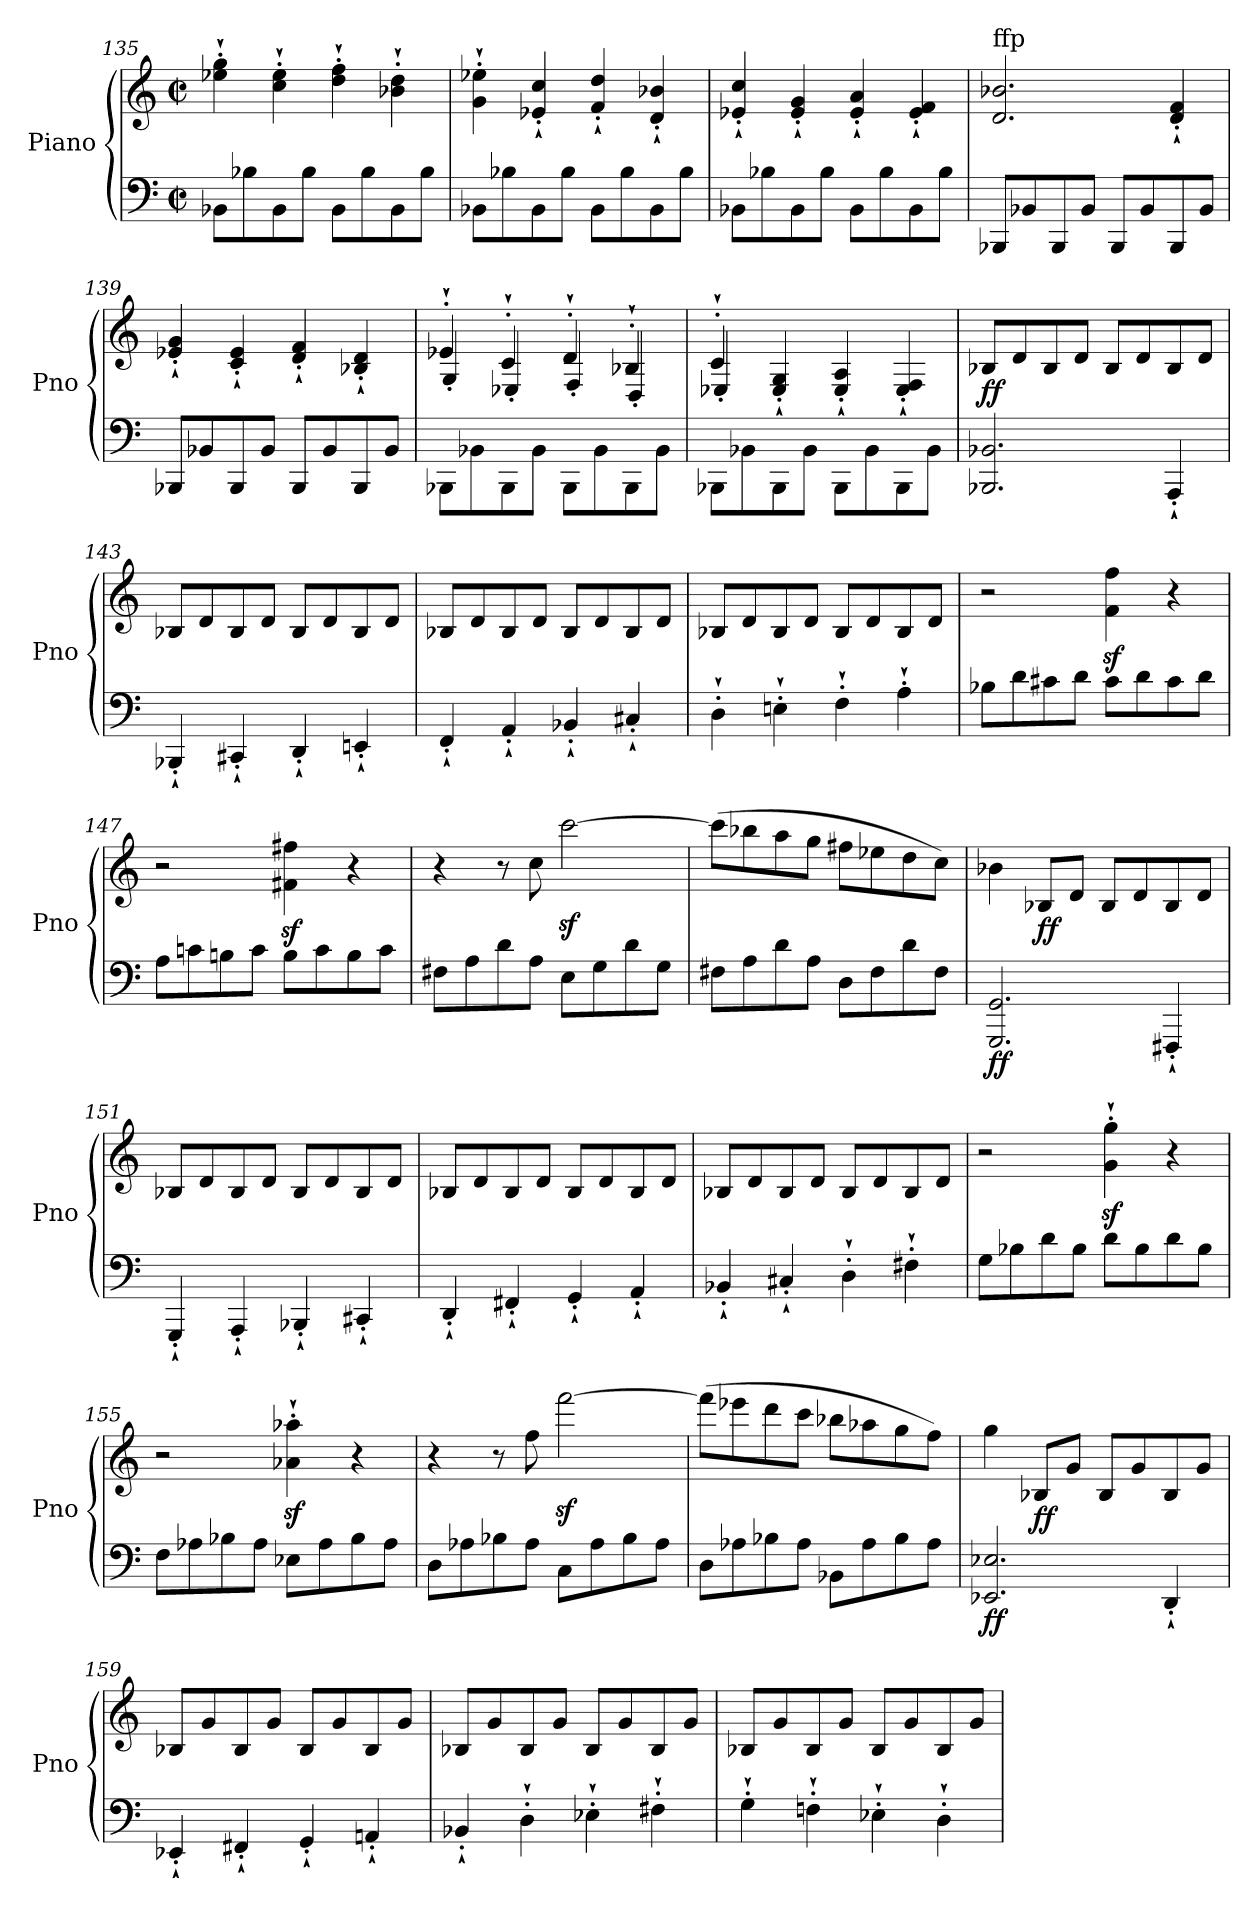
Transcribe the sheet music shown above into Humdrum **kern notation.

**kern	**kern	**dynam
*part1	*part1	*part1
*staff2	*staff1	*staff1/2
*I"Piano	*	*
*I'Pno	*	*
*clefF4	*clefG2	*
*k[]	*k[]	*
*C:	*C:	*
*M2/2	*M2/2	*
*met(c|)	*met(c|)	*
=135	=135	=135
8BB-X\L	4ee-X\'` 4gg\'`	.
8B-X\	.	.
8BB-\	4cc\'` 4ee-\'`	.
8B-\J	.	.
8BB-\L	4dd\'` 4ff\'`	.
8B-\	.	.
8BB-\	4b-X\'` 4dd\'`	.
8B-\J	.	.
=136	=136	=136
8BB-X\L	4g\'` 4ee-X\'`	.
8B-X\	.	.
8BB-\	4e-X/'` 4cc/'`	.
8B-\J	.	.
8BB-\L	4f/'` 4dd/'`	.
8B-\	.	.
8BB-\	4d/'` 4b-X/'`	.
8B-\J	.	.
!!LO:LB:g=z
=137	=137	=137
8BB-X\L	4e-X/'` 4cc/'`	.
8B-X\	.	.
8BB-\	4e-/'` 4g/'`	.
8B-\J	.	.
8BB-\L	4e-/'` 4a/'`	.
8B-\	.	.
8BB-\	4e-/'` 4f/'`	.
8B-\J	.	.
=138	=138	=138
!	!LO:TX:a:t=ffp	!
8BBB-X/L	2.d/ 2.b-X/	.
8BB-X/	.	.
8BBB-/	.	.
8BB-/J	.	.
8BBB-/L	.	.
8BB-/	.	.
8BBB-/	4d/'` 4f/'`	.
8BB-/J	.	.
=139	=139	=139
8BBB-X/L	4e-X/'` 4g/'`	.
8BB-X/	.	.
8BBB-/	4c/'` 4e-/'`	.
8BB-/J	.	.
8BBB-/L	4d/'` 4f/'`	.
8BB-/	.	.
8BBB-/	4B-X/'` 4d/'`	.
8BB-/J	.	.
=140	=140	=140
*	*^	*
8BBB-X\L	4e-X'`/	4G'/	.
8BB-X\	.	.	.
8BBB-\	4c'`/	4E-X'/	.
8BB-\J	.	.	.
8BBB-\L	4d'`/	4F'/	.
8BB-\	.	.	.
8BBB-\	4B-X'`/	4D'/	.
8BB-\J	.	.	.
!!LO:LB:g=z	!!
=141	=141	=141	=141
8BBB-X\L	4c'`/	4E-X'/	.
8BB-X\	.	.	.
8BBB-\	4E-/'` 4G/'`	2.ryy	.
8BB-\J	.	.	.
8BBB-\L	4E-/'` 4A/'`	.	.
8BB-\	.	.	.
8BBB-\	4E-/'` 4F/'`	.	.
8BB-\J	.	.	.
*	*v	*v	*
=142	=142	=142
!	!	!LO:DY:b
2.BBB-X/ 2.BB-X/	8B-X/L	ff
.	8d/	.
.	8B-/	.
.	8d/J	.
.	8B-/L	.
.	8d/	.
4AAA'`/	8B-/	.
.	8d/J	.
=143	=143	=143
4BBB-X'`/	8B-X/L	.
.	8d/	.
4CC#X'`/	8B-/	.
.	8d/J	.
4DD'`/	8B-/L	.
.	8d/	.
4EEn'`/	8B-/	.
.	8d/J	.
=144	=144	=144
4FF'`/	8B-X/L	.
.	8d/	.
4AA'`/	8B-/	.
.	8d/J	.
4BB-X'`/	8B-/L	.
.	8d/	.
4C#X'`/	8B-/	.
.	8d/J	.
!!LO:LB:g=z
=145	=145	=145
4D'`\	8B-X/L	.
.	8d/	.
4En'`\	8B-/	.
.	8d/J	.
4F'`\	8B-/L	.
.	8d/	.
4A'`\	8B-/	.
.	8d/J	.
=146	=146	=146
8B-X\L	2r	.
8d\	.	.
8c#X\	.	.
8d\J	.	.
8c#\L	4f\z< 4ff\z<	.
8d\	.	.
8c#\	4r	.
8d\J	.	.
=147	=147	=147
8A\L	2r	.
8cn\	.	.
8Bn\	.	.
8c\J	.	.
8B\L	4f#X\z< 4ff#X\z<	.
8c\	.	.
8B\	4r	.
8c\J	.	.
=148	=148	=148
8F#X\L	4r	.
8A\	.	.
8d\	8r	.
8A\J	8cc\	.
8E\L	[2cccz<\	.
8G\	.	.
8d\	.	.
8G\J	.	.
!!LO:LB:g=z
=149	=149	=149
8F#X\L	(>8ccc\L]	.
8A\	8bb-X\	.
8d\	8aa\	.
8A\J	8gg\J	.
8D\L	8ff#X\L	.
8F#\	8ee-X\	.
8d\	8dd\	.
8F#\J	8cc\J)	.
=150	=150	=150
!	!	!LO:DY:b=2
2.GGG/ 2.GG/	4b-X\	ff
!	!	!LO:DY:b
.	8B-X/L	ff
.	8d/J	.
.	8B-/L	.
.	8d/	.
4FFF#X'`/	8B-/	.
.	8d/J	.
=151	=151	=151
4GGG'`/	8B-X/L	.
.	8d/	.
4AAA'`/	8B-/	.
.	8d/J	.
4BBB-X'`/	8B-/L	.
.	8d/	.
4CC#X'`/	8B-/	.
.	8d/J	.
=152	=152	=152
4DD'`/	8B-X/L	.
.	8d/	.
4FF#X'`/	8B-/	.
.	8d/J	.
4GG'`/	8B-/L	.
.	8d/	.
4AA'`/	8B-/	.
.	8d/J	.
!!LO:PB:g=z
=153	=153	=153
4BB-X'`/	8B-X/L	.
.	8d/	.
4C#X'`/	8B-/	.
.	8d/J	.
4D'`\	8B-/L	.
.	8d/	.
4F#X'`\	8B-/	.
.	8d/J	.
=154	=154	=154
8G\L	2r	.
8B-X\	.	.
8d\	.	.
8B-\J	.	.
8d\L	4g\z<'` 4gg\z<'`	.
8B-\	.	.
8d\	4r	.
8B-\J	.	.
=155	=155	=155
8F\L	2r	.
8A-X\	.	.
8B-X\	.	.
8A-\J	.	.
8E-X\L	4a-X\z<'` 4aa-X\z<'`	.
8A-\	.	.
8B-\	4r	.
8A-\J	.	.
=156	=156	=156
8D\L	4r	.
8A-X\	.	.
8B-X\	8r	.
8A-\J	8ff\	.
8C\L	[2fffz<\	.
8A-\	.	.
8B-\	.	.
8A-\J	.	.
!!LO:LB:g=z
=157	=157	=157
8D\L	(>8fff\L]	.
8A-X\	8eee-X\	.
8B-X\	8ddd\	.
8A-\J	8ccc\J	.
8BB-X\L	8bb-X\L	.
8A-\	8aa-X\	.
8B-\	8gg\	.
8A-\J	8ff\J)	.
=158	=158	=158
!	!	!LO:DY:b=2
2.EE-X/ 2.E-X/	4gg\	ff
!	!	!LO:DY:b
.	8B-X/L	ff
.	8g/J	.
.	8B-/L	.
.	8g/	.
4DD'`/	8B-/	.
.	8g/J	.
=159	=159	=159
4EE-X'`/	8B-X/L	.
.	8g/	.
4FF#X'`/	8B-/	.
.	8g/J	.
4GG'`/	8B-/L	.
.	8g/	.
4AAn'`/	8B-/	.
.	8g/J	.
=160	=160	=160
4BB-X'`/	8B-X/L	.
.	8g/	.
4D'`\	8B-/	.
.	8g/J	.
4E-X'`\	8B-/L	.
.	8g/	.
4F#X'`\	8B-/	.
.	8g/J	.
=161	=161	=161
4G'`\	8B-X/L	.
.	8g/	.
4Fn'`\	8B-/	.
.	8g/J	.
4E-X'`\	8B-/L	.
.	8g/	.
4D'`\	8B-/	.
.	8g/J	.
=	=	=
*-	*-	*-
